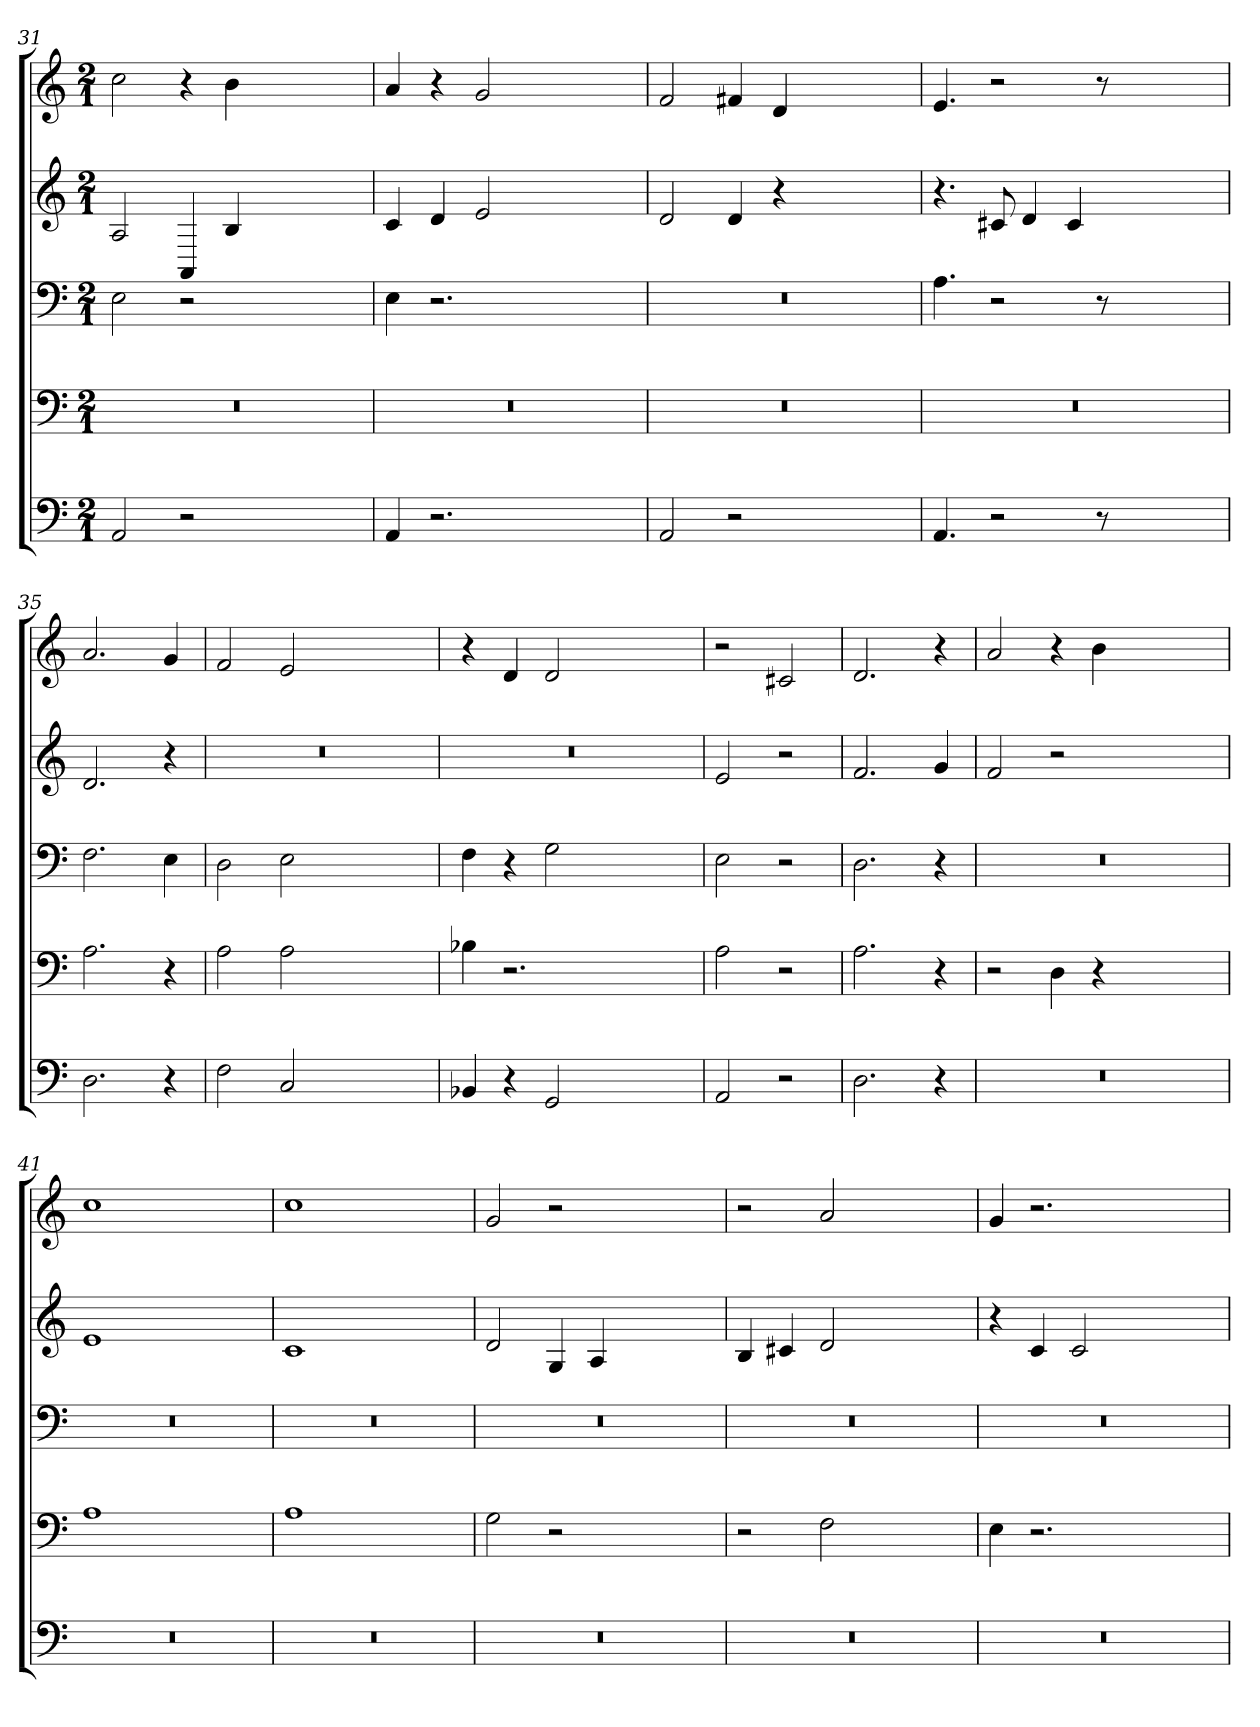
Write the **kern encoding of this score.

**kern	**kern	**kern	**kern	**kern
*part5	*part4	*part3	*part2	*part1
*staff5	*staff4	*staff3	*staff2	*staff1
*clefF4	*clefF4	*clefF4	*clefG2	*clefG2
*k[]	*k[]	*k[]	*k[]	*k[]
*C:	*C:	*C:	*C:	*C:
*M2/1	*M2/1	*M2/1	*M2/1	*M2/1
=31	=31	=31	=31	=31
2AA	0r	2E	2A	2cc
2r	.	2r	4AAi	4r
.	.	.	4B	4b
1ryy	.	1ryy	1ryy	1ryy
=32	=32	=32	=32	=32
4AAj	0r	4Ej	4c	4a
2.r	.	2.r	4d	4r
.	.	.	2e	2g
1ryy	.	1ryy	1ryy	1ryy
=33	=33	=33	=33	=33
2AA	0r	0r	2dZ	2f
2r	.	.	4d	4f#XZ
.	.	.	4r	4d
1ryy	.	.	1ryy	1ryy
=34	=34	=34	=34	=34
4.AA	0r	4.A	4.r	4.e
2r	.	2r	8c#Xi	2r
.	.	.	4dj	.
.	.	.	4c#i	.
8r	.	8r	.	8r
1ryy	.	1ryy	1ryy	1ryy
=35	=35	=35	=35	=35
2.D	2.A	2.F	2.d	2.a
4r	4r	4E	4r	4g
=36	=36	=36	=36	=36
2FZ	2A	2D	0r	2f
2C	2A	2E	.	2e
1ryy	1ryy	1ryy	.	1ryy
=37	=37	=37	=37	=37
4BB-X	4B-X	4F	0r	4r
4r	2.r	4r	.	4di
2GG	.	2G	.	2d
1ryy	1ryy	1ryy	.	1ryy
=38	=38	=38	=38	=38
2AA	2A	2E	2e	2r
2r	2r	2r	2r	2c#X
=39	=39	=39	=39	=39
2.D	2.A	2.D	2.f	2.d
4r	4r	4r	4gi	4r
=40	=40	=40	=40	=40
0r	2r	0r	2f	2a
.	4D	.	2r	4r
.	4r	.	.	4bi
.	1ryy	.	1ryy	1ryy
=41	=41	=41	=41	=41
0r	1A	0r	1e	1cc
.	1ryy	.	1ryy	1ryy
=42	=42	=42	=42	=42
0r	1A	0r	1c	1cc
.	1ryy	.	1ryy	1ryy
=43	=43	=43	=43	=43
0r	2G	0r	2d	2gZ
.	2r	.	4G	2r
.	.	.	4A	.
.	1ryy	.	1ryy	1ryy
=44	=44	=44	=44	=44
0r	2r	0r	4B	2r
.	.	.	4c#XV	.
.	2F	.	2d	2a
.	1ryy	.	1ryy	1ryy
=45	=45	=45	=45	=45
0r	4E	0r	4r	4g
.	2.r	.	4ci	2.r
.	.	.	2c	.
.	1ryy	.	1ryy	1ryy
=	=	=	=	=
*-	*-	*-	*-	*-
